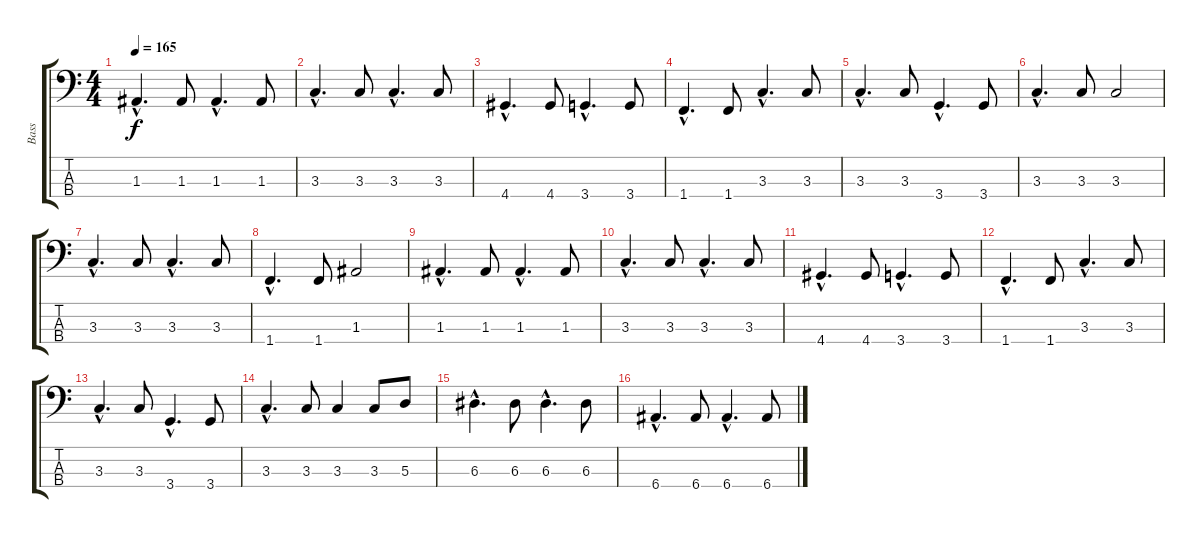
\track ("Bass" "Bass") {instrument fretlessbass}
\staff {score tabs}
\tuning (G2 D2 A1 E1) {hide}
\ts (4 4)
\tempo 165
\clef f4
\ks c
1.3{hac}.4{d dy f} 1.3.8 1.3{hac}.4{d} 1.3.8 |
3.3{hac}.4{d} 3.3.8 3.3{hac}.4{d} 3.3.8 |
4.4{hac}.4{d} 4.4.8 3.4{hac}.4{d} 3.4.8 |
1.4{hac}.4{d} 1.4.8 3.3{hac}.4{d} 3.3.8 |
3.3{hac}.4{d} 3.3.8 3.4{hac}.4{d} 3.4.8 |
3.3{hac}.4{d} 3.3.8 3.3.2 |
3.3{hac}.4{d} 3.3.8 3.3{hac}.4{d} 3.3.8 |
1.4{hac}.4{d} 1.4.8 1.3.2 |
1.3{hac}.4{d} 1.3.8 1.3{hac}.4{d} 1.3.8 |
3.3{hac}.4{d} 3.3.8 3.3{hac}.4{d} 3.3.8 |
4.4{hac}.4{d} 4.4.8 3.4{hac}.4{d} 3.4.8 |
1.4{hac}.4{d} 1.4.8 3.3{hac}.4{d} 3.3.8 |
3.3{hac}.4{d} 3.3.8 3.4{hac}.4{d} 3.4.8 |
3.3{hac}.4{d} 3.3.8 3.3.4 3.3.8 5.3.8 |
6.3{hac}.4{d} 6.3.8 6.3{hac}.4{d} 6.3.8 |
6.4{hac}.4{d} 6.4.8 6.4{hac}.4{d} 6.4.8
